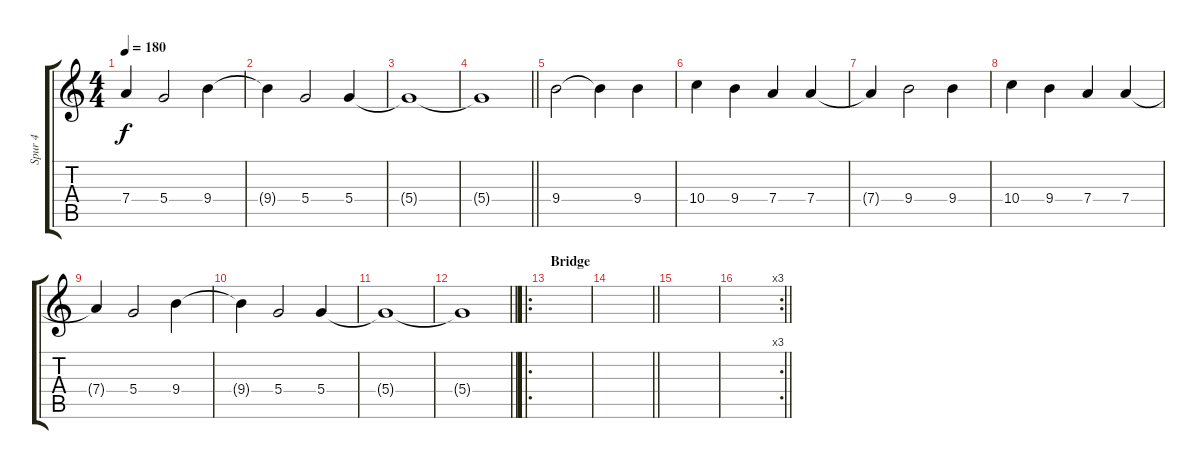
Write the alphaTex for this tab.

\track ("Spur 4" "Spur 4") {instrument cello}
\staff {score tabs}
\tuning (E5 B4 G4 D4 A3 E3) {hide}
\ts (4 4)
\tempo 180
\clef g2
\ks c
7.4{t}.4{dy f} 5.4.2 9.4.4 |
9.4{t}.4 5.4.2 5.4.4 |
5.4{t}.1 |
\barLineRight lightlight
5.4{t}.1 |
9.4.2 9.4{t}.4 9.4.4 |
10.4.4 9.4.4 7.4.4 7.4.4 |
7.4{t}.4 9.4.2 9.4.4 |
10.4.4 9.4.4 7.4.4 7.4.4 |
7.4{t}.4 5.4.2 9.4.4 |
9.4{t}.4 5.4.2 5.4.4 |
5.4{t}.1 |
\barLineRight lightlight
5.4{t}.1 |
\ro
\section ("" "Bridge")
|
\barLineRight lightlight
|
|
\rc 3
\barLineRight lightlight
